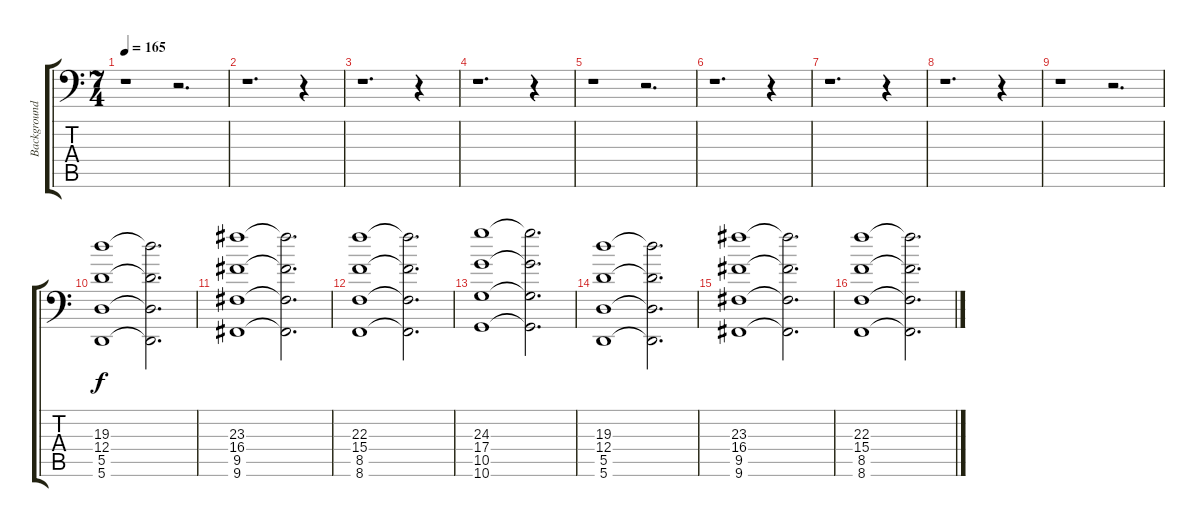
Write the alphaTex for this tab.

\track ("Background" "Background") {instrument pad2warm}
\staff {score tabs}
\tuning (E4 B3 G3 D3 A2 A1) {hide}
\ts (7 4)
\tempo 165
\clef f4
\ks c
r.1{dy f} r.2{d} |
r.1{d} r.4 |
r.1{d} r.4 |
r.1{d} r.4 |
r.1 r.2{d} |
r.1{d} r.4 |
r.1{d} r.4 |
r.1{d} r.4 |
r.1 r.2{d} |
(19.3 12.4 5.5 5.6).1 (19.3{t} 12.4{t} 5.5{t} 5.6{t}).2{d} |
(23.3 16.4 9.5 9.6).1 (23.3{t} 16.4{t} 9.5{t} 9.6{t}).2{d} |
(22.3 15.4 8.5 8.6).1 (22.3{t} 15.4{t} 8.5{t} 8.6{t}).2{d} |
(24.3 17.4 10.5 10.6).1 (24.3{t} 17.4{t} 10.5{t} 10.6{t}).2{d} |
(19.3 12.4 5.5 5.6).1 (19.3{t} 12.4{t} 5.5{t} 5.6{t}).2{d} |
(23.3 16.4 9.5 9.6).1 (23.3{t} 16.4{t} 9.5{t} 9.6{t}).2{d} |
(22.3 15.4 8.5 8.6).1 (22.3{t} 15.4{t} 8.5{t} 8.6{t}).2{d}
